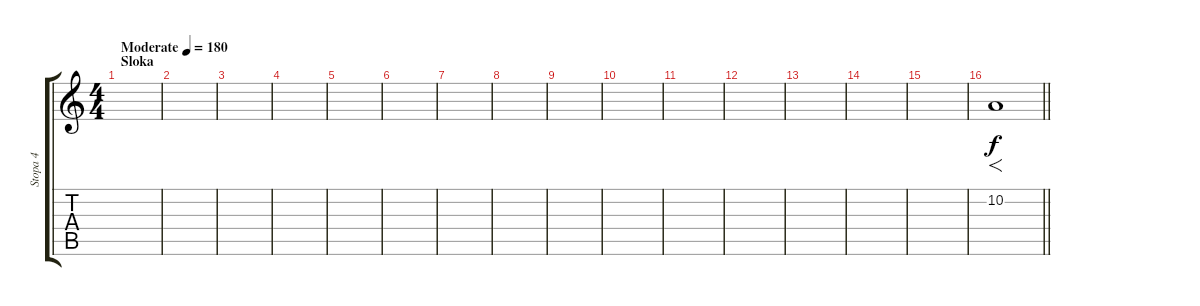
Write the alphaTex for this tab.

\track ("Stopa 4" "Stopa 4") {instrument stringensemble1}
\staff {score tabs}
\tuning (E4 B3 G3 D3 A2 E2) {hide}
\ts (4 4)
\section ("" "Sloka")
\tempo (180 "Moderate")
\clef g2
\ks c
|
|
|
|
|
|
|
|
|
|
|
|
|
|
|
\barLineRight lightlight
10.2.1{f}
